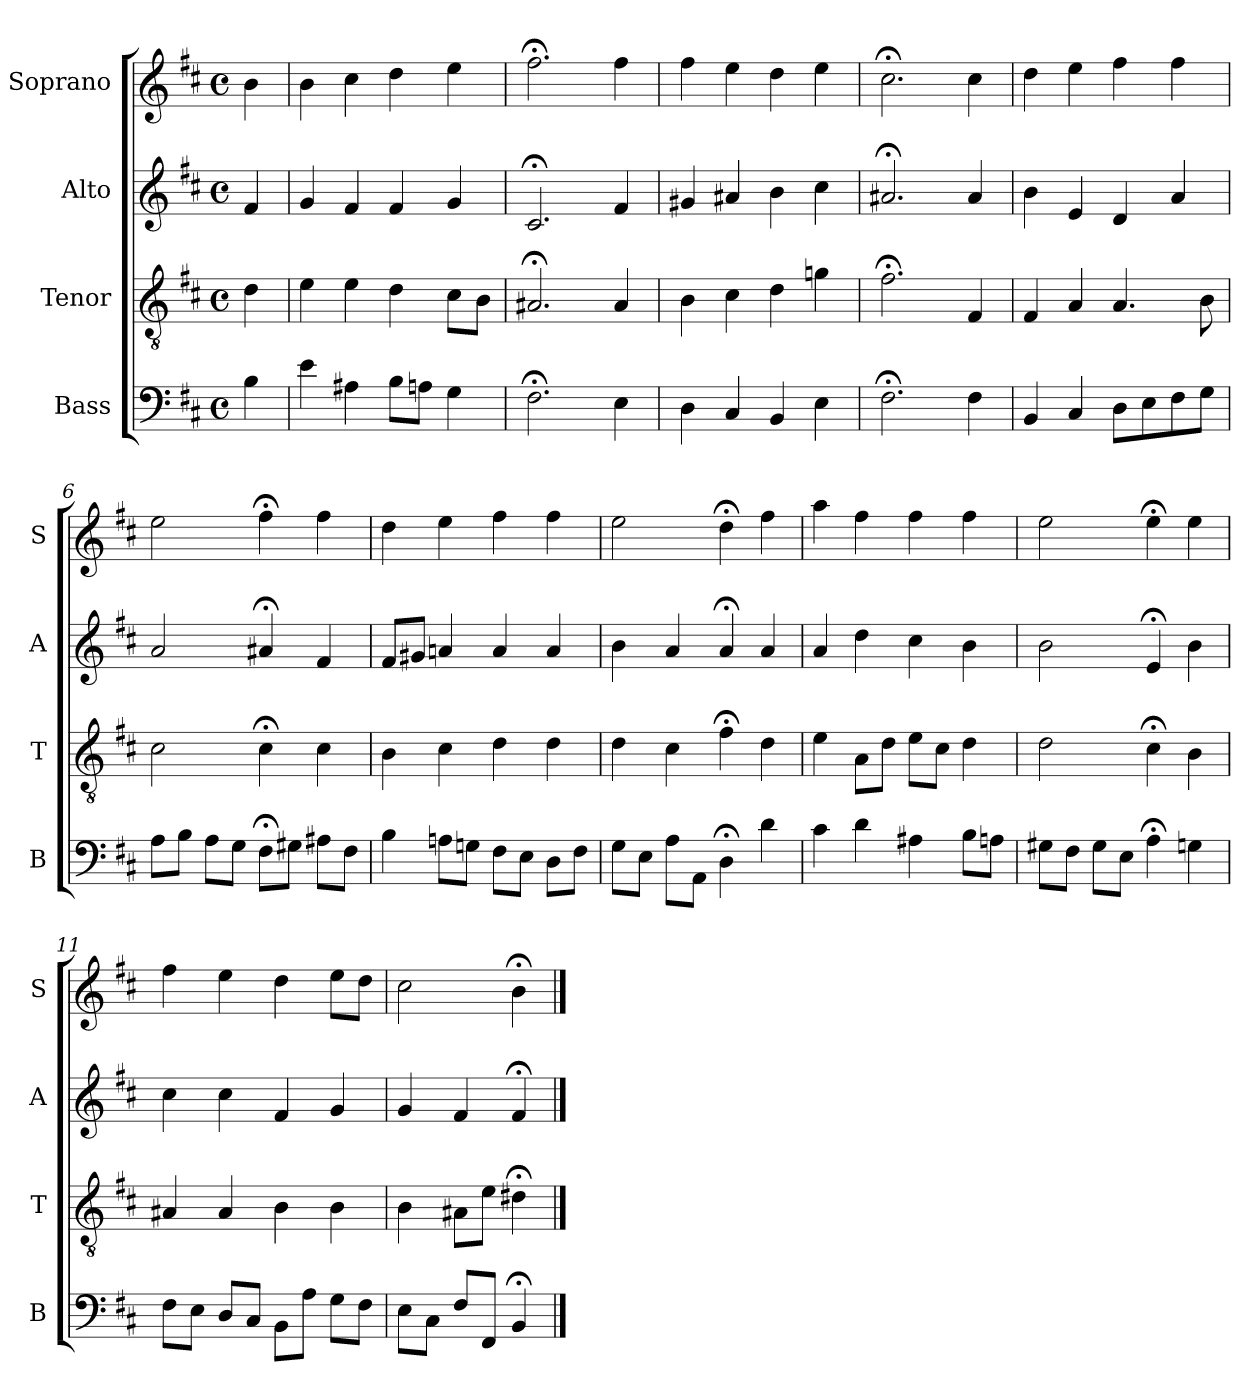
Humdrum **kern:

**kern	**kern	**kern	**kern
*part4	*part3	*part2	*part1
*staff4	*staff3	*staff2	*staff1
*I"Bass	*I"Tenor	*I"Alto	*I"Soprano
*I'B	*I'T	*I'A	*I'S
*clefF4	*clefGv2	*clefG2	*clefG2
*k[f#c#]	*k[f#c#]	*k[f#c#]	*k[f#c#]
*b:	*b:	*b:	*b:
*M4/4	*M4/4	*M4/4	*M4/4
*met(c)	*met(c)	*met(c)	*met(c)
*MM100	*MM100	*MM100	*MM100
=	=	=	=
4B	4d	4f#	4b
=1	=1	=1	=1
4e	4e	4g	4b
4A#X	4e	4f#	4cc#
8BL	4d	4f#	4dd
8AnJ	.	.	.
4G	8c#L	4g	4ee
.	8BJ	.	.
=2	=2	=2	=2
2.F#;<	2.A#X;<	2.c#;<	2.ff#;<
4E	4A#	4f#	4ff#
=3	=3	=3	=3
4D	4B	4g#X	4ff#
4C#	4c#	4a#X	4ee
4BB	4d	4b	4dd
4E	4gn	4cc#	4ee
=4	=4	=4	=4
2.F#;<	2.f#;<	2.a#X;<	2.cc#;<
4F#	4F#	4a#	4cc#
=5	=5	=5	=5
4BB	4F#	4b	4dd
4C#	4A	4e	4ee
8DL	4.A	4d	4ff#
8E	.	.	.
8F#	.	4a	4ff#
8GJ	8B	.	.
=6	=6	=6	=6
8AL	2c#	2a	2ee
8BJ	.	.	.
8AL	.	.	.
8GJ	.	.	.
8F#;<L	4c#;<	4a#X;<	4ff#;<
8G#XJ	.	.	.
8A#XL	4c#	4f#	4ff#
8F#J	.	.	.
=7	=7	=7	=7
4B	4B	8f#L	4dd
.	.	8g#XJ	.
8AnL	4c#	4an	4ee
8GnJ	.	.	.
8F#L	4d	4a	4ff#
8EJ	.	.	.
8DL	4d	4a	4ff#
8F#J	.	.	.
=8	=8	=8	=8
8GL	4d	4b	2ee
8EJ	.	.	.
8AL	4c#	4a	.
8AAJ	.	.	.
4D;<	4f#;<	4a;<	4dd;<
4d	4d	4a	4ff#
=9	=9	=9	=9
4c#	4e	4a	4aa
4d	8AL	4dd	4ff#
.	8dJ	.	.
4A#X	8eL	4cc#	4ff#
.	8c#J	.	.
8BL	4d	4b	4ff#
8AnJ	.	.	.
=10	=10	=10	=10
8G#XL	2d	2b	2ee
8F#J	.	.	.
8G#L	.	.	.
8EJ	.	.	.
4A;<	4c#;<	4e;<	4ee;<
4Gn	4B	4b	4ee
=11	=11	=11	=11
8F#L	4A#X	4cc#	4ff#
8EJ	.	.	.
8DL	4A#	4cc#	4ee
8C#J	.	.	.
8BBL	4B	4f#	4dd
8AJ	.	.	.
8GL	4B	4g	8eeL
8F#J	.	.	8ddJ
=12	=12	=12	=12
8EL	4B	4g	2cc#
8C#J	.	.	.
8F#L	8A#XL	4f#	.
8FF#J	8eJ	.	.
4BB;<	4d#X;<	4f#;<	4b;<
==	==	==	==
*-	*-	*-	*-
